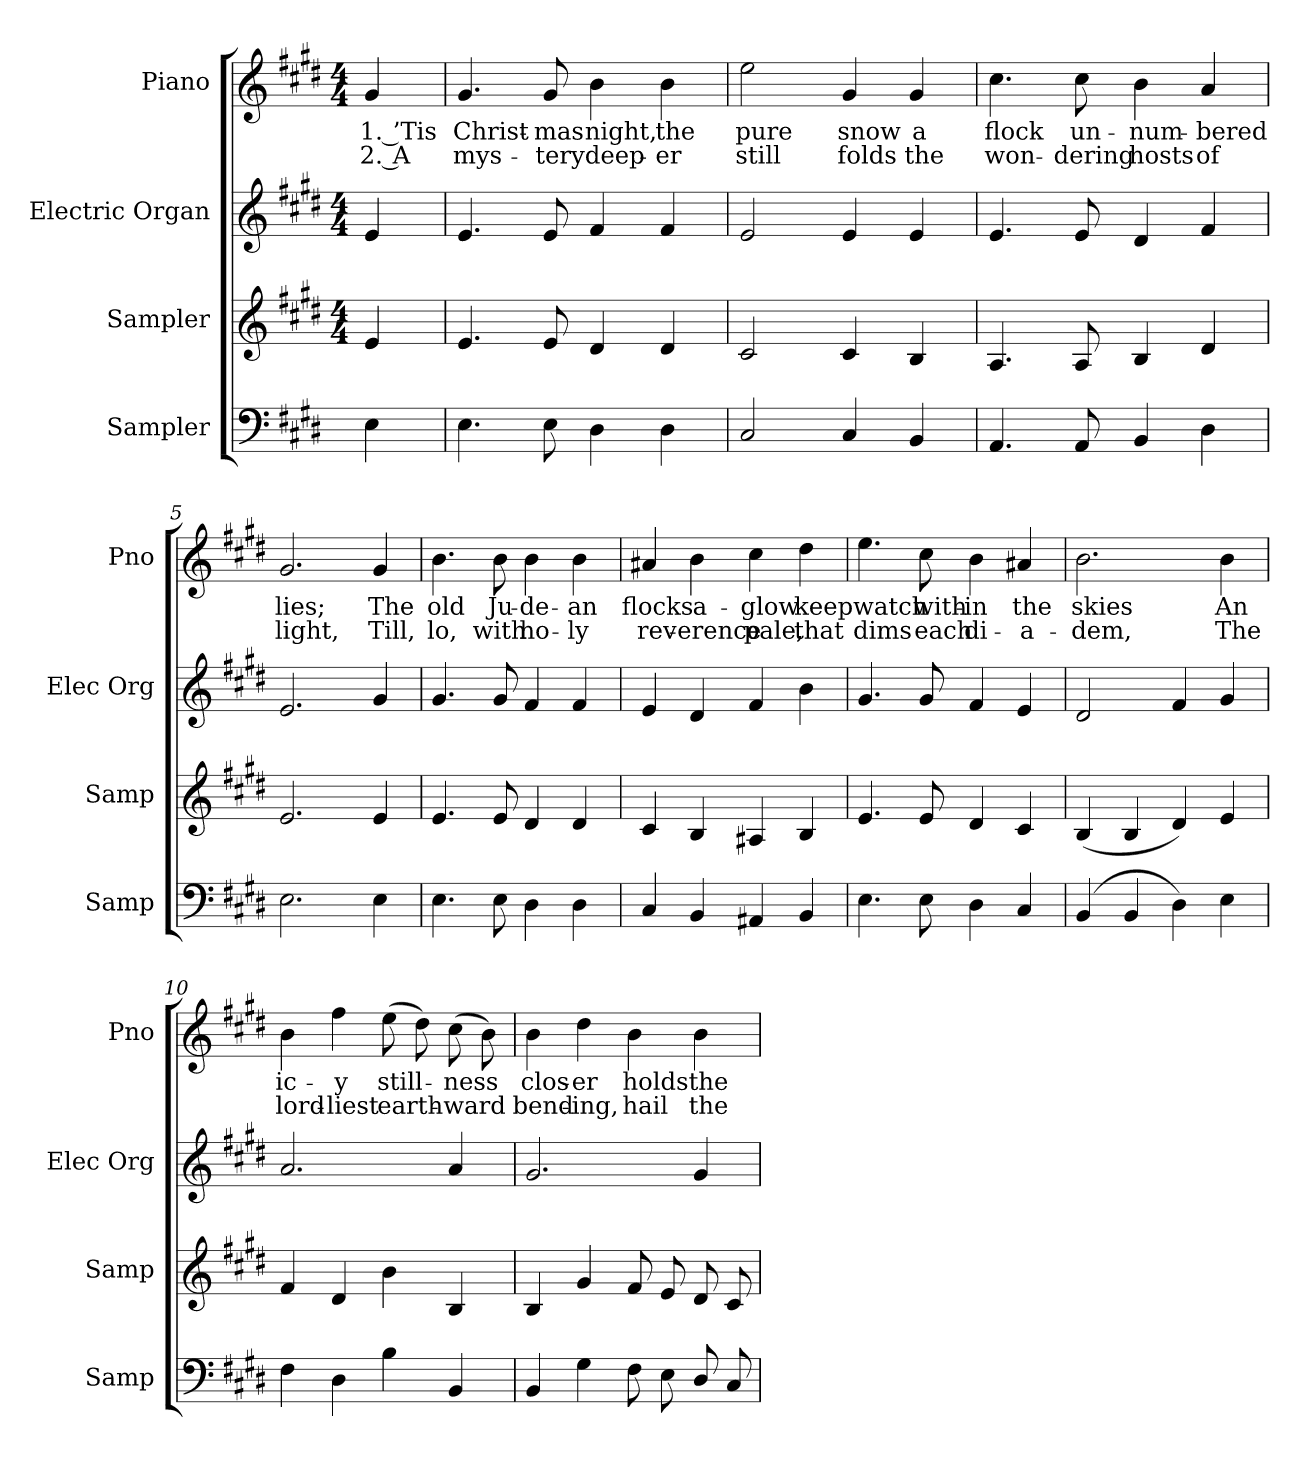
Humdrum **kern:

**kern	**kern	**kern	**kern	**text	**text
*part4	*part3	*part2	*part1	*part1	*part1
*staff4	*staff3	*staff2	*staff1	*staff1	*staff1
*I"Sampler	*I"Sampler	*I"Electric Organ	*I"Piano	*	*
*I'Samp	*I'Samp	*I'Elec Org	*I'Pno	*	*
*clefF4	*clefG2	*clefG2	*clefG2	*	*
*k[f#c#g#d#]	*k[f#c#g#d#]	*k[f#c#g#d#]	*k[f#c#g#d#]	*	*
*E:	*E:	*E:	*E:	*	*
*	*M4/4	*M4/4	*M4/4	*	*
=1	=1	=1	=1	=1	=1
4E	4e	4e	4g#	1. ’Tis	2. A
=2	=2	=2	=2	=2	=2
4.E	4.e	4.e	4.g#	Christ-	mys-
8E	8e	8e	8g#	-mas	-tery
4D#	4d#	4f#	4b	night,	deep-
4D#	4d#	4f#	4b	the	-er
=3	=3	=3	=3	=3	=3
2C#	2c#	2e	2ee	pure	still
4C#	4c#	4e	4g#	snow	folds
4BB	4B	4e	4g#	a	the
=4	=4	=4	=4	=4	=4
4.AA	4.A	4.e	4.cc#	flock	won-
8AA	8A	8e	8cc#	un-	-dering
4BB	4B	4d#	4b	-num-	hosts
4D#	4d#	4f#	4a	-bered	of
=5	=5	=5	=5	=5	=5
2.E	2.e	2.e	2.g#	lies;	light,
4E	4e	4g#	4g#	The	Till,
=6	=6	=6	=6	=6	=6
4.E	4.e	4.g#	4.b	old	lo,
8E	8e	8g#	8b	Ju-	with
4D#	4d#	4f#	4b	-de-	ho-
4D#	4d#	4f#	4b	-an	-ly
=7	=7	=7	=7	=7	=7
4C#	4c#	4e	4a#X	flocks	rev-
4BB	4B	4d#	4b	a-	-erence
4AA#X	4A#X	4f#	4cc#	-glow	pale,
4BB	4B	4b	4dd#	keep	that
=8	=8	=8	=8	=8	=8
4.E	4.e	4.g#	4.ee	watch	dims
8E	8e	8g#	8cc#	with-	each
4D#	4d#	4f#	4b	-in	di-
4C#	4c#	4e	4a#X	the	-a-
=9	=9	=9	=9	=9	=9
(4BB	(4B	2d#	2.b	skies	-dem,
4BB	4B	.	.	.	.
4D#)	4d#)	4f#	.	.	.
4E	4e	4g#	4b	An	The
=10	=10	=10	=10	=10	=10
4F#	4f#	2.a	4b	ic-	lord-
4D#	4d#	.	4ff#	-y	-liest
4B	4b	.	(8ee\	still-	earth-
.	.	.	8dd#\)	.	.
4BB	4B	4a	(8cc#\	-ness	-ward
.	.	.	8b\)	.	.
=11	=11	=11	=11	=11	=11
4BB	4B	2.g#	4b	clos-	bend-
4G#	4g#	.	4dd#	-er	-ing,
8F#\	8f#/	.	4b	holds	hail
8E\	8e/	.	.	.	.
8D#/	8d#/	4g#	4b	the	the
8C#/	8c#/	.	.	.	.
=	=	=	=	=	=
*-	*-	*-	*-	*-	*-
